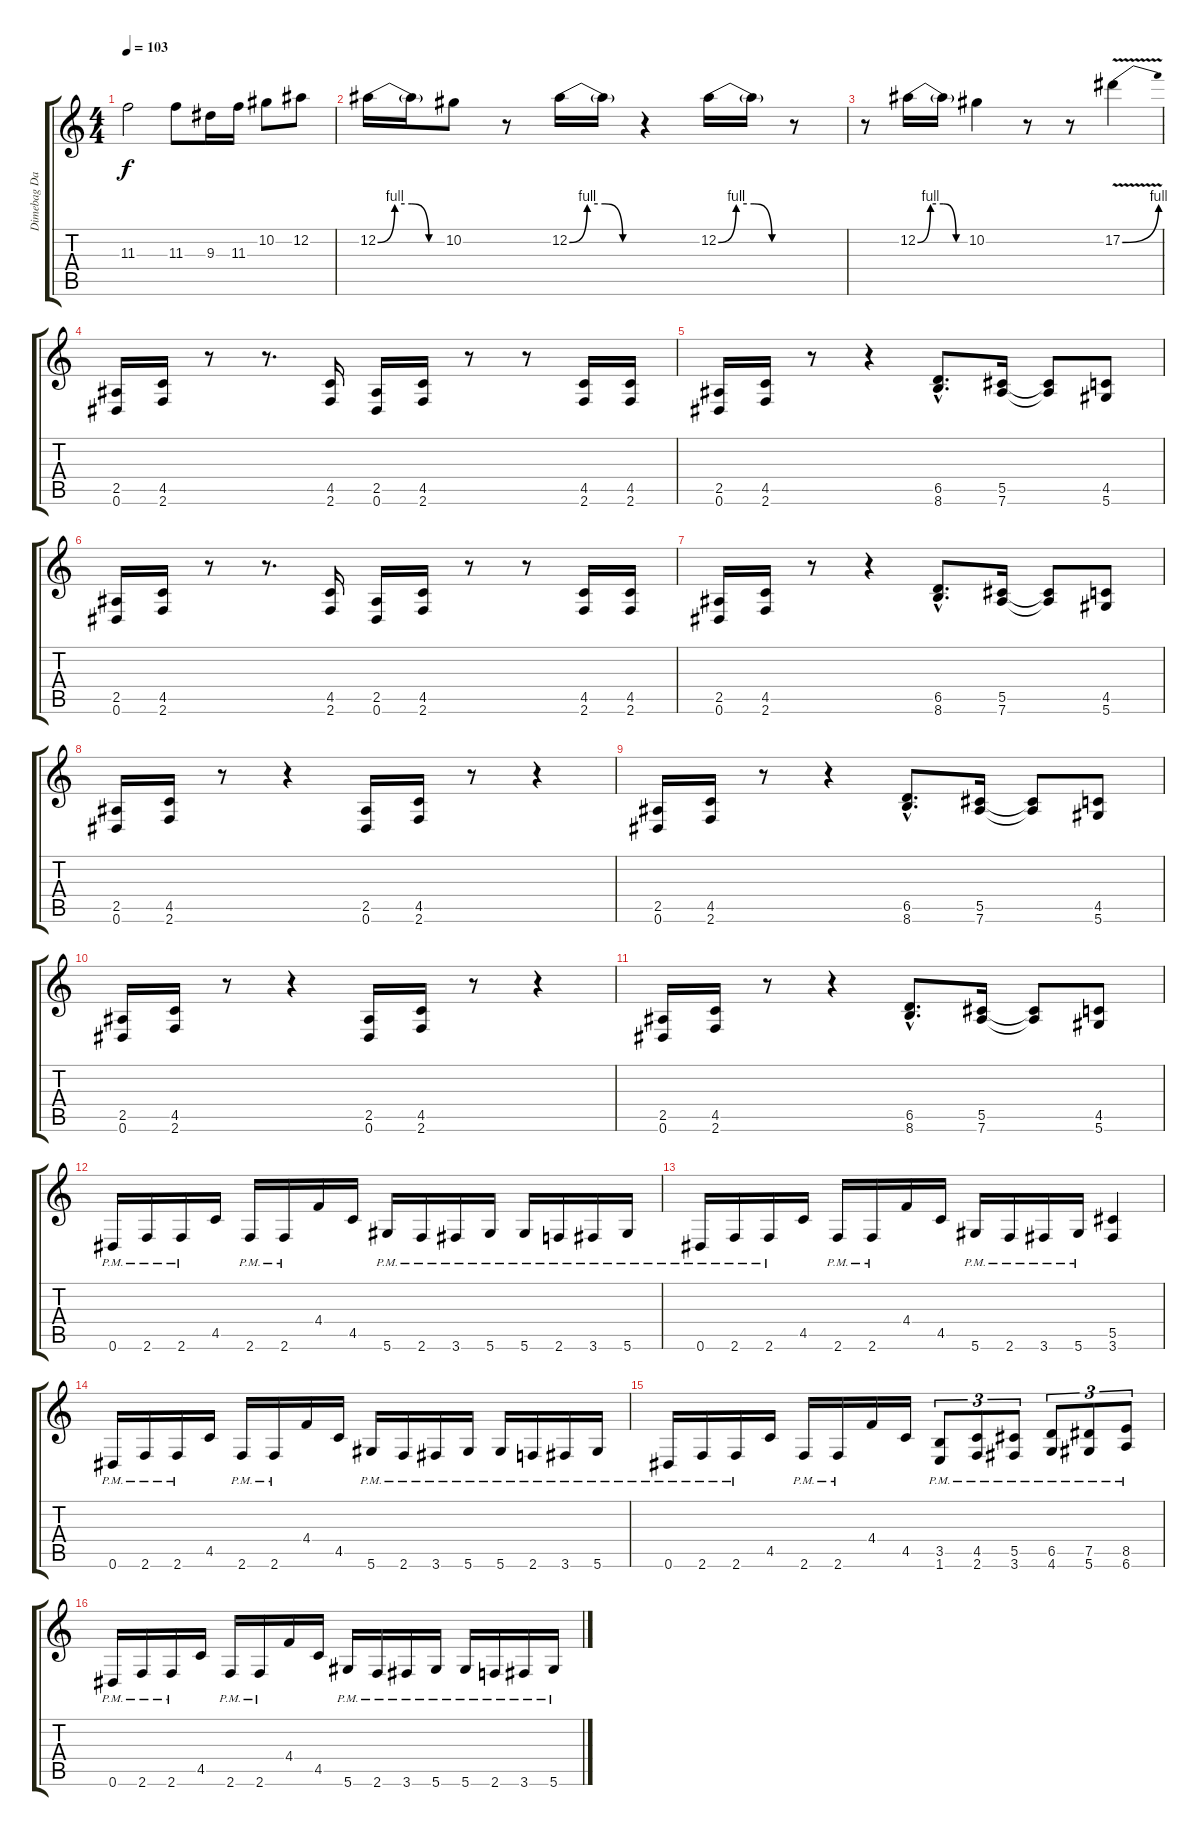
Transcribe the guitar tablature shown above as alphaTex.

\track ("Dimebag Darrel 2 (solos)" "Dimebag Da") {instrument distortionguitar}
\staff {score tabs}
\tuning (Eb4 Bb3 Gb3 Db3 Ab2 Eb2) {hide}
\ts (4 4)
\tempo 103
\clef g2
\ks c
11.3{t}.2{dy f} 11.3.8 9.3.16 11.3.16 10.2.8 12.2.8 |
12.2{be (custom 0 0 15 4 30 4 45 0 60 0)}.16 12.2{t}.16 10.2.8 r.8 12.2{be (custom 0 0 15 4 30 4 45 0 60 0)}.16 12.2{t}.16 r.4 12.2{be (custom 0 0 15 4 30 4 45 0 60 0)}.16 12.2{t}.16 r.8 |
r.8 12.2{be (custom 0 0 15 4 30 4 45 0 60 0)}.16 12.2{t}.16 10.2.4 r.8 r.8 17.2{be (bend 0 0 60 4) v}.4 |
(2.5 0.6).16 (4.5 2.6).16 r.8 r.8{d} (4.5 2.6).16 (2.5 0.6).16 (4.5 2.6).16 r.8 r.8 (4.5 2.6).16 (4.5 2.6).16 |
(2.5 0.6).16 (4.5 2.6).16 r.8 r.4 (6.5{hac} 8.6{hac}).8{d} (5.5 7.6).16 (5.5{t} 7.6{t}).8 (4.5 5.6).8 |
(2.5 0.6).16 (4.5 2.6).16 r.8 r.8{d} (4.5 2.6).16 (2.5 0.6).16 (4.5 2.6).16 r.8 r.8 (4.5 2.6).16 (4.5 2.6).16 |
(2.5 0.6).16 (4.5 2.6).16 r.8 r.4 (6.5{hac} 8.6{hac}).8{d} (5.5 7.6).16 (5.5{t} 7.6{t}).8 (4.5 5.6).8 |
(2.5 0.6).16 (4.5 2.6).16 r.8 r.4 (2.5 0.6).16 (4.5 2.6).16 r.8 r.4 |
(2.5 0.6).16 (4.5 2.6).16 r.8 r.4 (6.5{hac} 8.6{hac}).8{d} (5.5 7.6).16 (5.5{t} 7.6{t}).8 (4.5 5.6).8 |
(2.5 0.6).16 (4.5 2.6).16 r.8 r.4 (2.5 0.6).16 (4.5 2.6).16 r.8 r.4 |
(2.5 0.6).16 (4.5 2.6).16 r.8 r.4 (6.5{hac} 8.6{hac}).8{d} (5.5 7.6).16 (5.5{t} 7.6{t}).8 (4.5 5.6).8 |
0.6{pm}.16 2.6{pm}.16 2.6{pm}.16 4.5.16 2.6{pm}.16 2.6{pm}.16 4.4.16 4.5.16 5.6{pm}.16 2.6{pm}.16 3.6{pm}.16 5.6{pm}.16 5.6{pm}.16 2.6{pm}.16 3.6{pm}.16 5.6{pm}.16 |
0.6{pm}.16 2.6{pm}.16 2.6{pm}.16 4.5.16 2.6{pm}.16 2.6{pm}.16 4.4.16 4.5.16 5.6{pm}.16 2.6{pm}.16 3.6{pm}.16 5.6{pm}.16 (5.5 3.6).4 |
0.6{pm}.16 2.6{pm}.16 2.6{pm}.16 4.5.16 2.6{pm}.16 2.6{pm}.16 4.4.16 4.5.16 5.6{pm}.16 2.6{pm}.16 3.6{pm}.16 5.6{pm}.16 5.6{pm}.16 2.6{pm}.16 3.6{pm}.16 5.6{pm}.16 |
0.6{pm}.16 2.6{pm}.16 2.6{pm}.16 4.5.16 2.6{pm}.16 2.6{pm}.16 4.4.16 4.5.16 (3.5{pm} 1.6{pm}).8{tu (3 2)} (4.5{pm} 2.6{pm}).8{tu (3 2)} (5.5{pm} 3.6{pm}).8{tu (3 2)} (6.5{pm} 4.6{pm}).8{tu (3 2)} (7.5{pm} 5.6{pm}).8{tu (3 2)} (8.5{pm} 6.6{pm}).8{tu (3 2)} |
0.6{pm}.16 2.6{pm}.16 2.6{pm}.16 4.5.16 2.6{pm}.16 2.6{pm}.16 4.4.16 4.5.16 5.6{pm}.16 2.6{pm}.16 3.6{pm}.16 5.6{pm}.16 5.6{pm}.16 2.6{pm}.16 3.6{pm}.16 5.6{pm}.16
